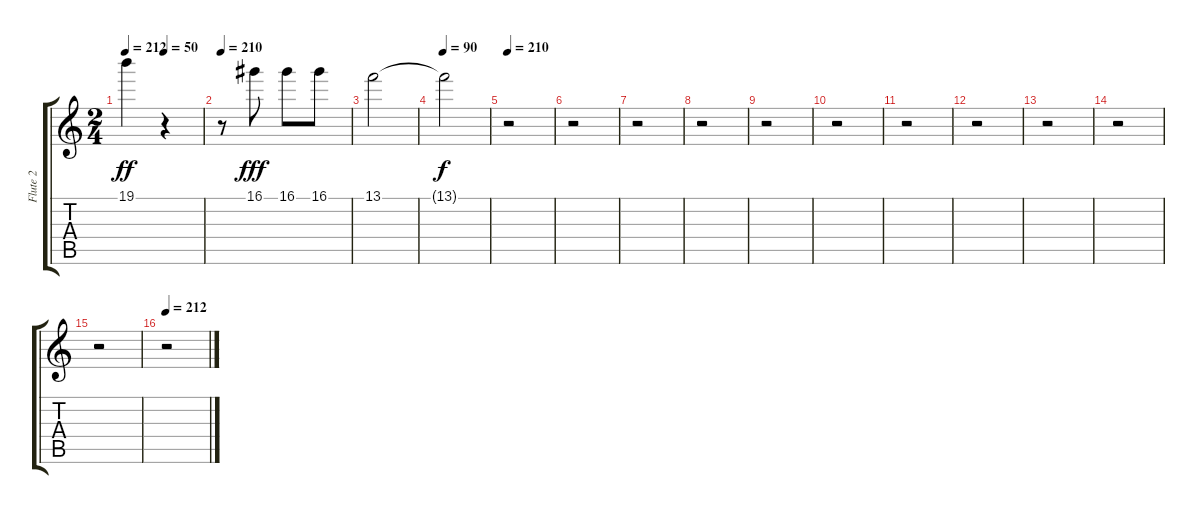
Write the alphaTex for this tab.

\track ("Flute 2" "Flute 2") {instrument acousticguitarnylon}
\staff {score tabs}
\tuning (E4 B3 G3 D3 A2 E2) {hide}
\ts (2 4)
\tempo 212
\tempo (50 0.5)
\clef g2
\ks c
19.1.4{dy ff} r.4 |
\tempo 210
r.8 16.1.8{dy fff} 16.1.8 16.1.8 |
13.1.2 |
\tempo 90
13.1{t}.2{dy f} |
\tempo 210
r.2 |
r.2 |
r.2 |
r.2 |
r.2 |
r.2 |
r.2 |
r.2 |
r.2 |
r.2 |
r.2 |
\tempo 212
r.2
